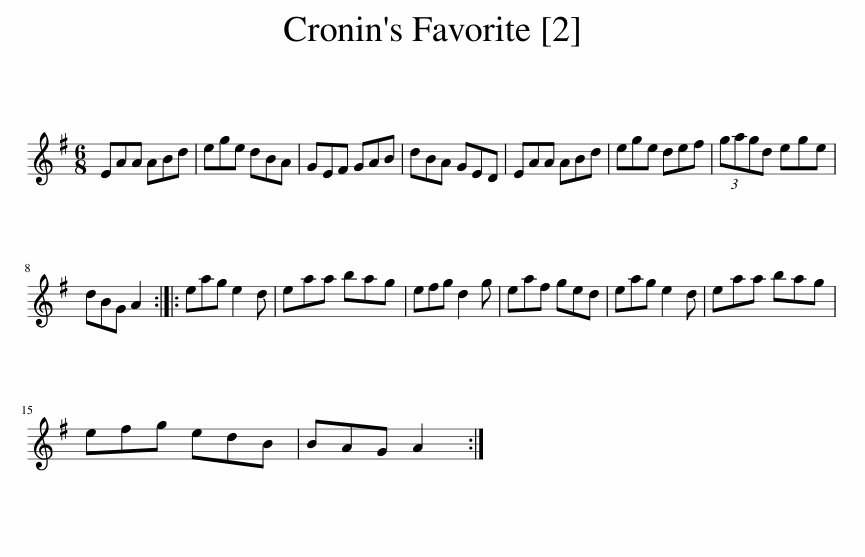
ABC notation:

X:1
L:1/8
M:6/8
I:linebreak $
K:G
V:1 treble
V:1
 EAA ABd | ege dBA | GEF GAB | dBA GED | EAA ABd | %5
 ege def | (3gagd ege |$ dBG A2 :: eag e2 d | eaa bag | %10
 efg d2 g | eaf ged | eag e2 d | eaa bag |$ efg edB | %15
 BAG A2 :| %16
